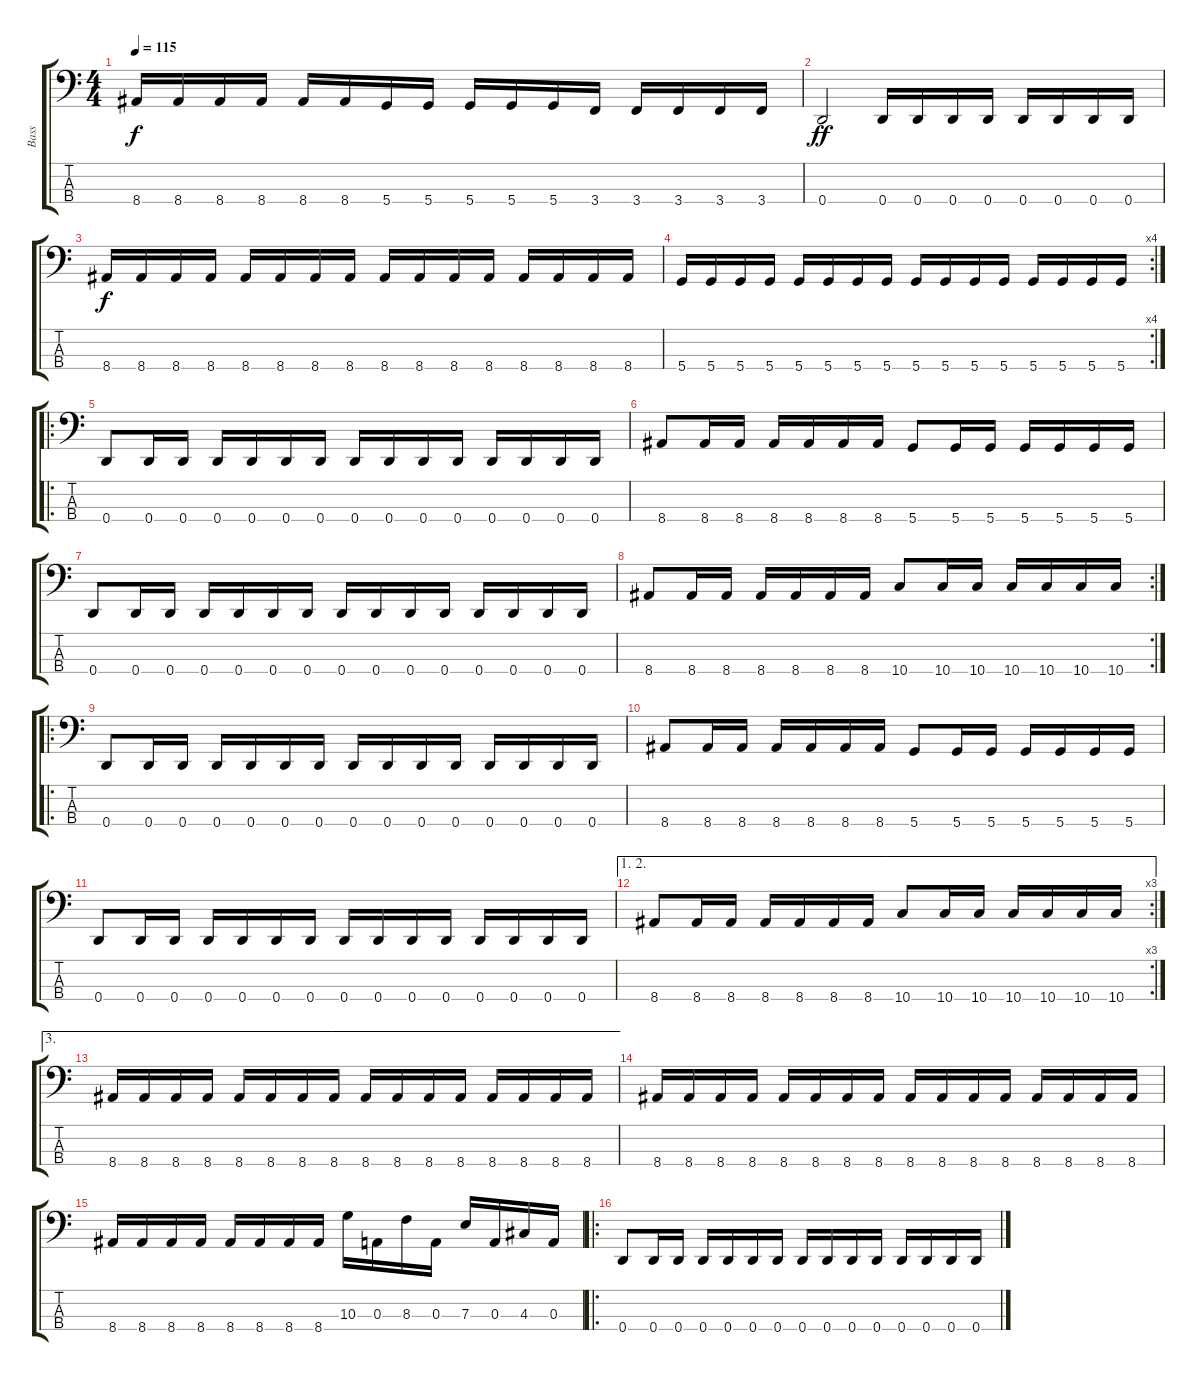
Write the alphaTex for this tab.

\track ("Bass" "Bass") {instrument electricbassfinger}
\staff {score tabs}
\tuning (G2 D2 A1 D1) {hide}
\ts (4 4)
\tempo 115
\clef f4
\ks c
8.4.16{dy f} 8.4.16 8.4.16 8.4.16 8.4.16 8.4.16 5.4.16 5.4.16 5.4.16 5.4.16 5.4.16 3.4.16 3.4.16 3.4.16 3.4.16 3.4.16 |
0.4.2{dy ff} 0.4.16 0.4.16 0.4.16 0.4.16 0.4.16 0.4.16 0.4.16 0.4.16 |
8.4.16{dy f} 8.4.16 8.4.16 8.4.16 8.4.16 8.4.16 8.4.16 8.4.16 8.4.16 8.4.16 8.4.16 8.4.16 8.4.16 8.4.16 8.4.16 8.4.16 |
\rc 4
5.4.16 5.4.16 5.4.16 5.4.16 5.4.16 5.4.16 5.4.16 5.4.16 5.4.16 5.4.16 5.4.16 5.4.16 5.4.16 5.4.16 5.4.16 5.4.16 |
\ro
0.4.8 0.4.16 0.4.16 0.4.16 0.4.16 0.4.16 0.4.16 0.4.16 0.4.16 0.4.16 0.4.16 0.4.16 0.4.16 0.4.16 0.4.16 |
8.4.8 8.4.16 8.4.16 8.4.16 8.4.16 8.4.16 8.4.16 5.4.8 5.4.16 5.4.16 5.4.16 5.4.16 5.4.16 5.4.16 |
0.4.8 0.4.16 0.4.16 0.4.16 0.4.16 0.4.16 0.4.16 0.4.16 0.4.16 0.4.16 0.4.16 0.4.16 0.4.16 0.4.16 0.4.16 |
\rc 2
8.4.8 8.4.16 8.4.16 8.4.16 8.4.16 8.4.16 8.4.16 10.4.8 10.4.16 10.4.16 10.4.16 10.4.16 10.4.16 10.4.16 |
\ro
0.4.8 0.4.16 0.4.16 0.4.16 0.4.16 0.4.16 0.4.16 0.4.16 0.4.16 0.4.16 0.4.16 0.4.16 0.4.16 0.4.16 0.4.16 |
8.4.8 8.4.16 8.4.16 8.4.16 8.4.16 8.4.16 8.4.16 5.4.8 5.4.16 5.4.16 5.4.16 5.4.16 5.4.16 5.4.16 |
0.4.8 0.4.16 0.4.16 0.4.16 0.4.16 0.4.16 0.4.16 0.4.16 0.4.16 0.4.16 0.4.16 0.4.16 0.4.16 0.4.16 0.4.16 |
\ae (1 2)
\rc 3
8.4.8 8.4.16 8.4.16 8.4.16 8.4.16 8.4.16 8.4.16 10.4.8 10.4.16 10.4.16 10.4.16 10.4.16 10.4.16 10.4.16 |
\ae 3
8.4.16 8.4.16 8.4.16 8.4.16 8.4.16 8.4.16 8.4.16 8.4.16 8.4.16 8.4.16 8.4.16 8.4.16 8.4.16 8.4.16 8.4.16 8.4.16 |
8.4.16 8.4.16 8.4.16 8.4.16 8.4.16 8.4.16 8.4.16 8.4.16 8.4.16 8.4.16 8.4.16 8.4.16 8.4.16 8.4.16 8.4.16 8.4.16 |
8.4.16 8.4.16 8.4.16 8.4.16 8.4.16 8.4.16 8.4.16 8.4.16 10.3.16 0.3.16 8.3.16 0.3.16 7.3.16 0.3.16 4.3.16 0.3.16 |
\ro
0.4.8 0.4.16 0.4.16 0.4.16 0.4.16 0.4.16 0.4.16 0.4.16 0.4.16 0.4.16 0.4.16 0.4.16 0.4.16 0.4.16 0.4.16
